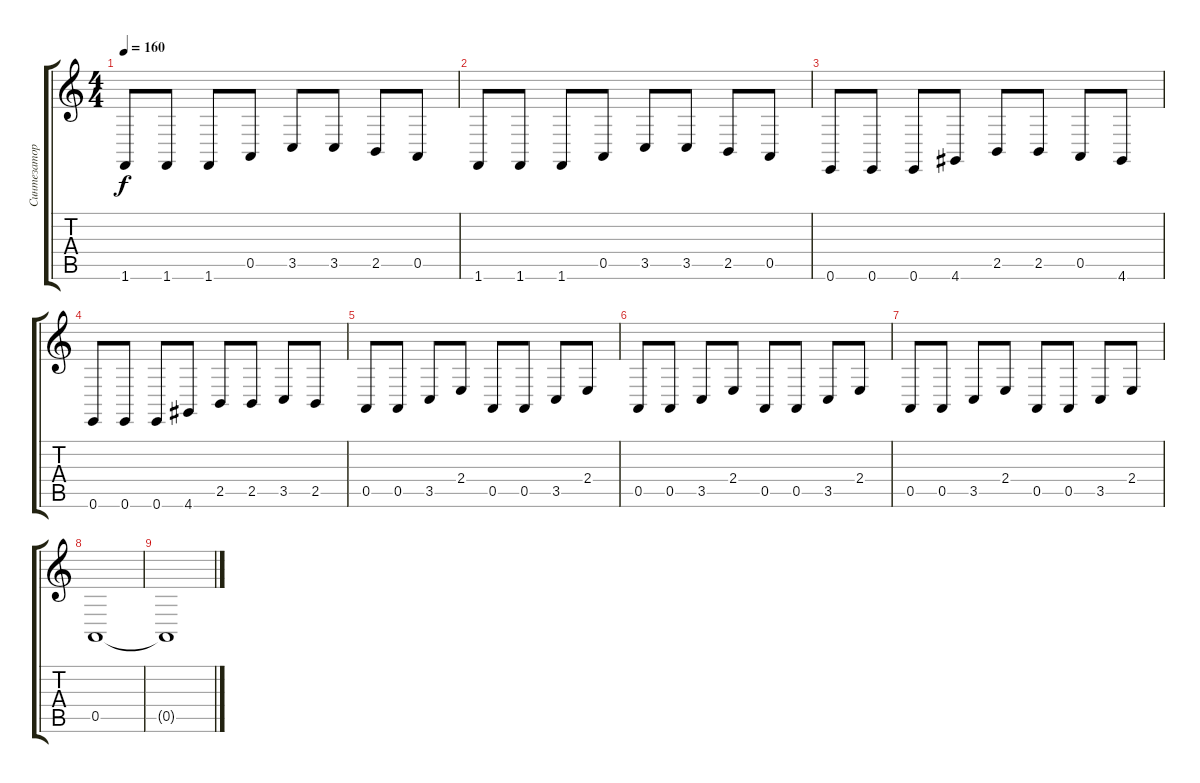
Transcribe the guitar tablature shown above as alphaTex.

\track ("Синтезатор" "Синтезатор") {instrument shamisen}
\staff {score tabs}
\tuning (E4 B3 G3 D3 A2 E2) {hide}
\ts (4 4)
\tempo 160
\clef g2
\ks c
1.6.8{dy f} 1.6.8 1.6.8 0.5.8 3.5.8 3.5.8 2.5.8 0.5.8 |
1.6.8 1.6.8 1.6.8 0.5.8 3.5.8 3.5.8 2.5.8 0.5.8 |
0.6.8 0.6.8 0.6.8 4.6.8 2.5.8 2.5.8 0.5.8 4.6.8 |
0.6.8 0.6.8 0.6.8 4.6.8 2.5.8 2.5.8 3.5.8 2.5.8 |
0.5.8 0.5.8 3.5.8 2.4.8 0.5.8 0.5.8 3.5.8 2.4.8 |
0.5.8 0.5.8 3.5.8 2.4.8 0.5.8 0.5.8 3.5.8 2.4.8 |
0.5.8 0.5.8 3.5.8 2.4.8 0.5.8 0.5.8 3.5.8 2.4.8 |
0.5.1 |
0.5{t}.1
